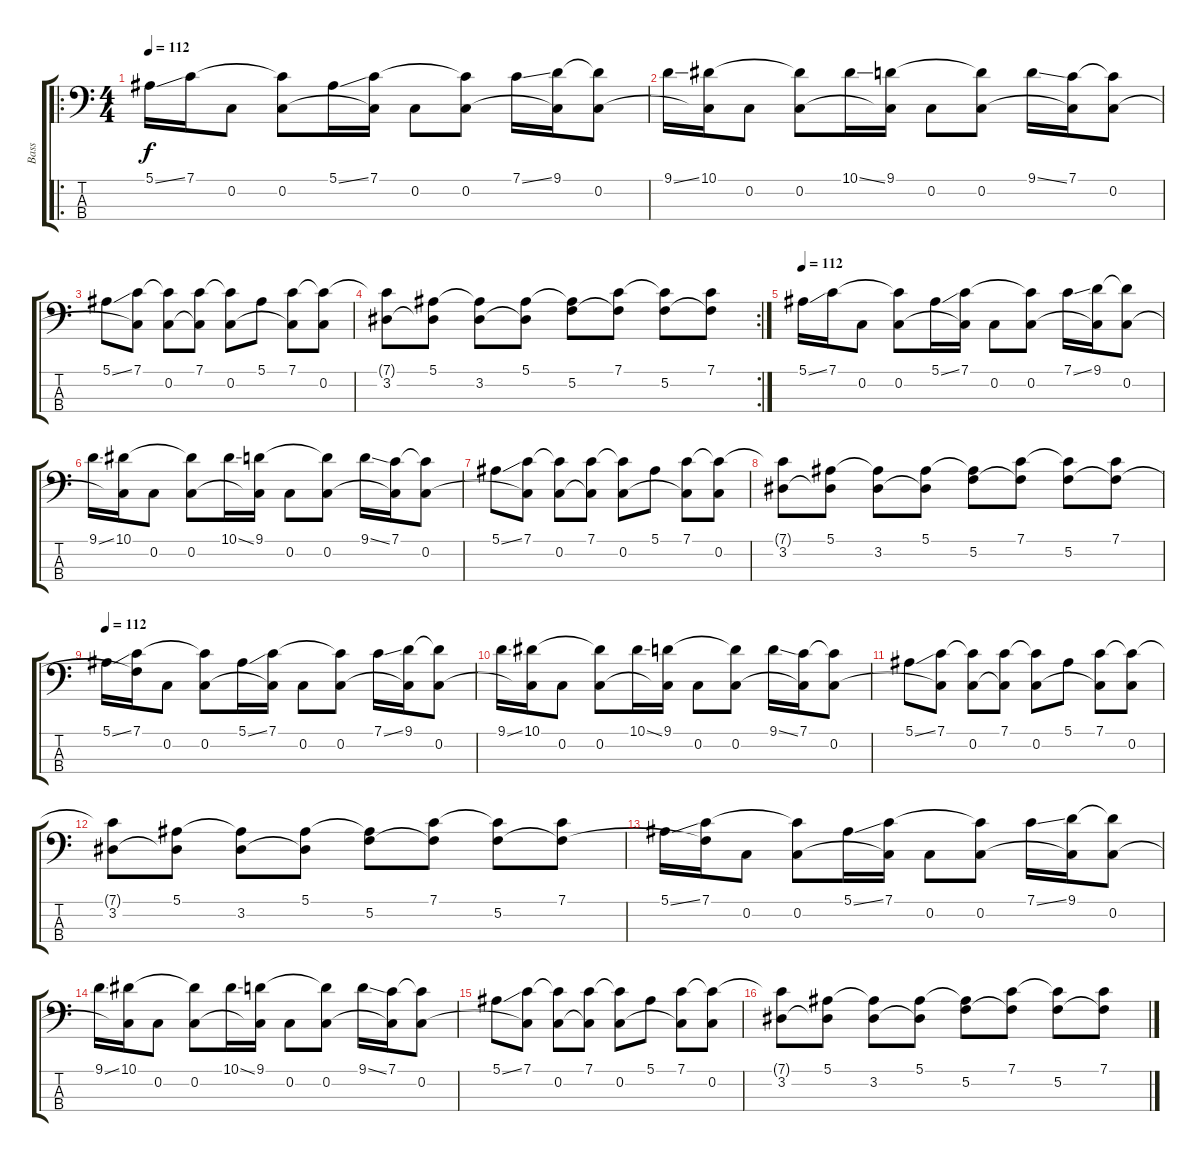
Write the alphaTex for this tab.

\track ("Bass" "Bass") {instrument electricbassfinger}
\staff {score tabs}
\tuning (F2 C2 G1 C1) {hide}
\ro
\ts (4 4)
\tempo 112
\clef f4
\ks c
5.1{ss}.16{dy f instrument electricbassfinger} 7.1.16 0.2.8 (7.1{t} 0.2).8 5.1{ss}.16 (7.1 0.2{t}).16 0.2.8 (7.1{t} 0.2).8 7.1{ss}.16 (9.1 0.2{t}).16 (9.1{t} 0.2).8 |
9.1{ss}.16 (10.1 0.2{t}).16 0.2.8 (10.1{t} 0.2).8 10.1{ss}.16 (9.1 0.2{t}).16 0.2.8 (9.1{t} 0.2).8 9.1{ss}.16 (7.1 0.2{t}).16 (7.1{t} 0.2).8 |
5.1{ss}.8 (7.1 0.2{t}).8 (7.1{t} 0.2).8 (7.1 0.2{t}).8 (7.1{t} 0.2).8 5.1.8 (7.1 0.2{t}).8 (7.1{t} 0.2).8 |
\rc 2
(7.1{t} 3.2).8 (5.1 3.2{t}).8 (5.1{t} 3.2).8 (5.1 3.2{t}).8 (5.1{t} 5.2).8 (7.1 5.2{t}).8 (7.1{t} 5.2).8 (7.1 5.2{t}).8 |
\tempo 112
5.1{ss}.16 7.1.16 0.2.8 (7.1{t} 0.2).8 5.1{ss}.16 (7.1 0.2{t}).16 0.2.8 (7.1{t} 0.2).8 7.1{ss}.16 (9.1 0.2{t}).16 (9.1{t} 0.2).8 |
9.1{ss}.16 (10.1 0.2{t}).16 0.2.8 (10.1{t} 0.2).8 10.1{ss}.16 (9.1 0.2{t}).16 0.2.8 (9.1{t} 0.2).8 9.1{ss}.16 (7.1 0.2{t}).16 (7.1{t} 0.2).8 |
5.1{ss}.8 (7.1 0.2{t}).8 (7.1{t} 0.2).8 (7.1 0.2{t}).8 (7.1{t} 0.2).8 5.1.8 (7.1 0.2{t}).8 (7.1{t} 0.2).8 |
(7.1{t} 3.2).8 (5.1 3.2{t}).8 (5.1{t} 3.2).8 (5.1 3.2{t}).8 (5.1{t} 5.2).8 (7.1 5.2{t}).8 (7.1{t} 5.2).8 (7.1 5.2{t}).8 |
\tempo 112
5.1{ss}.16 (7.1 5.2{t}).16 0.2.8 (7.1{t} 0.2).8 5.1{ss}.16 (7.1 0.2{t}).16 0.2.8 (7.1{t} 0.2).8 7.1{ss}.16 (9.1 0.2{t}).16 (9.1{t} 0.2).8 |
9.1{ss}.16 (10.1 0.2{t}).16 0.2.8 (10.1{t} 0.2).8 10.1{ss}.16 (9.1 0.2{t}).16 0.2.8 (9.1{t} 0.2).8 9.1{ss}.16 (7.1 0.2{t}).16 (7.1{t} 0.2).8 |
5.1{ss}.8 (7.1 0.2{t}).8 (7.1{t} 0.2).8 (7.1 0.2{t}).8 (7.1{t} 0.2).8 5.1.8 (7.1 0.2{t}).8 (7.1{t} 0.2).8 |
(7.1{t} 3.2).8 (5.1 3.2{t}).8 (5.1{t} 3.2).8 (5.1 3.2{t}).8 (5.1{t} 5.2).8 (7.1 5.2{t}).8 (7.1{t} 5.2).8 (7.1 5.2{t}).8 |
5.1{ss}.16 (7.1 5.2{t}).16 0.2.8 (7.1{t} 0.2).8 5.1{ss}.16 (7.1 0.2{t}).16 0.2.8 (7.1{t} 0.2).8 7.1{ss}.16 (9.1 0.2{t}).16 (9.1{t} 0.2).8 |
9.1{ss}.16 (10.1 0.2{t}).16 0.2.8 (10.1{t} 0.2).8 10.1{ss}.16 (9.1 0.2{t}).16 0.2.8 (9.1{t} 0.2).8 9.1{ss}.16 (7.1 0.2{t}).16 (7.1{t} 0.2).8 |
5.1{ss}.8 (7.1 0.2{t}).8 (7.1{t} 0.2).8 (7.1 0.2{t}).8 (7.1{t} 0.2).8 5.1.8 (7.1 0.2{t}).8 (7.1{t} 0.2).8 |
(7.1{t} 3.2).8 (5.1 3.2{t}).8 (5.1{t} 3.2).8 (5.1 3.2{t}).8 (5.1{t} 5.2).8 (7.1 5.2{t}).8 (7.1{t} 5.2).8 (7.1 5.2{t}).8
